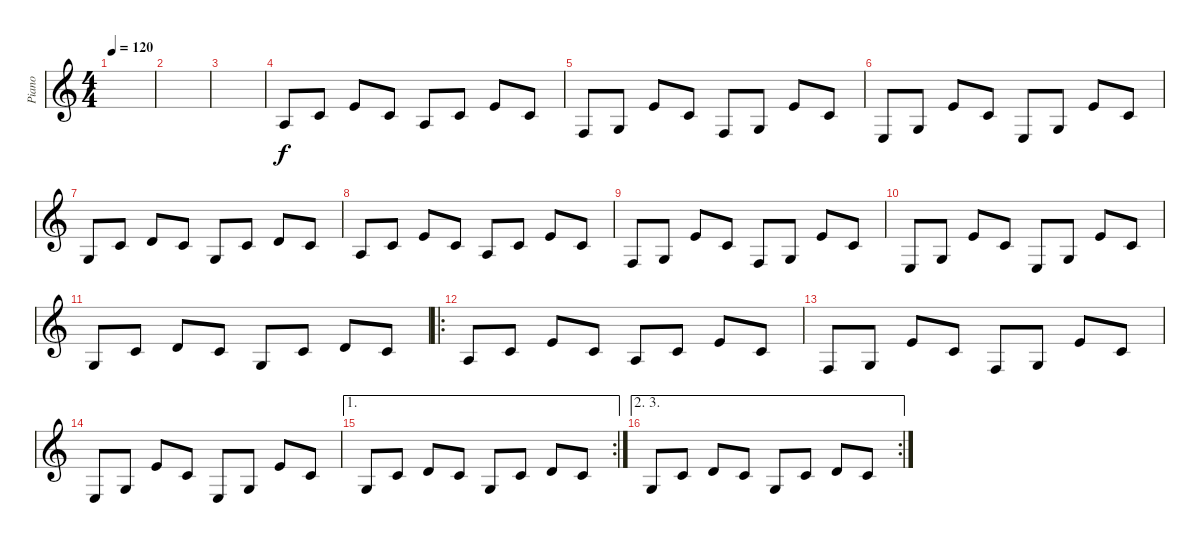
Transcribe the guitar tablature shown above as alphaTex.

\track ("Piano" "Piano") {instrument acousticgrandpiano}
\staff {score}
\tuning (E4 C4 G3 C3 G2 C2) {hide}
\ts (4 4)
\tempo 120
\clef g2
\ks c
|
|
|
2.3.8 0.2.8 0.1.8 0.2.8 2.3.8 0.2.8 0.1.8 0.2.8 |
5.4.8 0.3.8 0.1.8 0.2.8 5.4.8 0.3.8 0.1.8 0.2.8 |
4.4.8 0.3.8 0.1.8 0.2.8 4.4.8 0.3.8 0.1.8 0.2.8 |
7.4.8 0.2.8 7.3.8 0.2.8 7.4.8 0.2.8 7.3.8 0.2.8 |
2.3.8 0.2.8 0.1.8 0.2.8 2.3.8 0.2.8 0.1.8 0.2.8 |
5.4.8 0.3.8 0.1.8 0.2.8 5.4.8 0.3.8 0.1.8 0.2.8 |
4.4.8 0.3.8 0.1.8 0.2.8 4.4.8 0.3.8 0.1.8 0.2.8 |
7.4.8 0.2.8 7.3.8 0.2.8 7.4.8 0.2.8 7.3.8 0.2.8 |
\ro
2.3.8 0.2.8 0.1.8 0.2.8 2.3.8 0.2.8 0.1.8 0.2.8 |
5.4.8 0.3.8 0.1.8 0.2.8 5.4.8 0.3.8 0.1.8 0.2.8 |
4.4.8 0.3.8 0.1.8 0.2.8 4.4.8 0.3.8 0.1.8 0.2.8 |
\ae 1
\rc 2
7.4.8 0.2.8 7.3.8 0.2.8 7.4.8 0.2.8 7.3.8 0.2.8 |
\ae (2 3)
\rc 2
7.4.8 0.2.8 7.3.8 0.2.8 7.4.8 0.2.8 7.3.8 0.2.8
